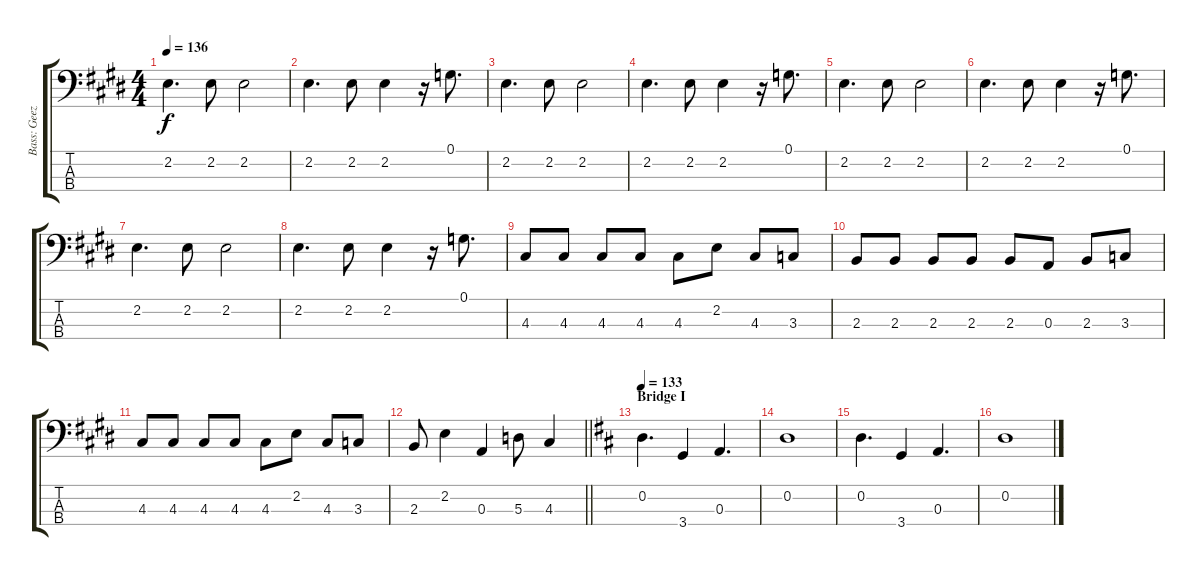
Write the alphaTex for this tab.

\track ("Bass: Geezer" "Bass: Geez") {instrument electricbassfinger}
\staff {score tabs}
\tuning (G2 D2 A1 E1) {hide}
\ts (4 4)
\tempo 136
\clef f4
\ks e
2.2.4{d dy f} 2.2.8 2.2.2 |
2.2.4{d} 2.2.8 2.2.4 r.16 0.1.8{d} |
2.2.4{d} 2.2.8 2.2.2 |
2.2.4{d} 2.2.8 2.2.4 r.16 0.1.8{d} |
2.2.4{d} 2.2.8 2.2.2 |
2.2.4{d} 2.2.8 2.2.4 r.16 0.1.8{d} |
2.2.4{d} 2.2.8 2.2.2 |
2.2.4{d} 2.2.8 2.2.4 r.16 0.1.8{d} |
4.3.8 4.3.8 4.3.8 4.3.8 4.3.8 2.2.8 4.3.8 3.3.8 |
2.3.8 2.3.8 2.3.8 2.3.8 2.3.8 0.3.8 2.3.8 3.3.8 |
4.3.8 4.3.8 4.3.8 4.3.8 4.3.8 2.2.8 4.3.8 3.3.8 |
\barLineRight lightlight
2.3.8 2.2.4 0.3.4 5.3.8 4.3.4 |
\section ("" "Bridge I")
\tempo 133
\ks d
0.2.4{d} 3.4.4 0.3.4{d} |
0.2.1 |
0.2.4{d} 3.4.4 0.3.4{d} |
0.2.1
